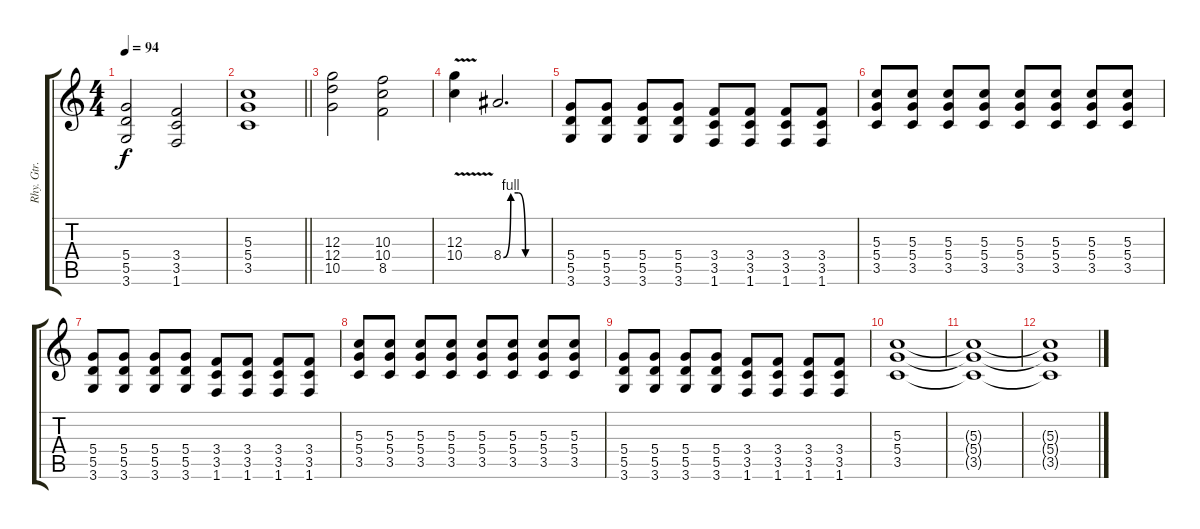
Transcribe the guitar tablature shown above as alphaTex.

\track ("Rhy. Gtr. 1" "Rhy. Gtr. ") {instrument overdrivenguitar}
\staff {score tabs}
\tuning (E4 B3 G3 D3 A2 E2) {hide}
\ts (4 4)
\tempo 94
\clef g2
\ks c
(5.4 5.5 3.6).2{dy f} (3.4 3.5 1.6).2 |
\barLineRight lightlight
(5.3 5.4 3.5).1 |
\section ("" "")
(12.3 12.4 10.5).2 (10.3 10.4 8.5).2 |
(12.3{v} 10.4{v}).4 8.4{be (custom 0 0 10 4 20 4 30 0 60 0)}.2{d} |
(5.4 5.5 3.6).8 (5.4 5.5 3.6).8 (5.4 5.5 3.6).8 (5.4 5.5 3.6).8 (3.4 3.5 1.6).8 (3.4 3.5 1.6).8 (3.4 3.5 1.6).8 (3.4 3.5 1.6).8 |
(5.3 5.4 3.5).8 (5.3 5.4 3.5).8 (5.3 5.4 3.5).8 (5.3 5.4 3.5).8 (5.3 5.4 3.5).8 (5.3 5.4 3.5).8 (5.3 5.4 3.5).8 (5.3 5.4 3.5).8 |
(5.4 5.5 3.6).8 (5.4 5.5 3.6).8 (5.4 5.5 3.6).8 (5.4 5.5 3.6).8 (3.4 3.5 1.6).8 (3.4 3.5 1.6).8 (3.4 3.5 1.6).8 (3.4 3.5 1.6).8 |
(5.3 5.4 3.5).8 (5.3 5.4 3.5).8 (5.3 5.4 3.5).8 (5.3 5.4 3.5).8 (5.3 5.4 3.5).8 (5.3 5.4 3.5).8 (5.3 5.4 3.5).8 (5.3 5.4 3.5).8 |
(5.4 5.5 3.6).8 (5.4 5.5 3.6).8 (5.4 5.5 3.6).8 (5.4 5.5 3.6).8 (3.4 3.5 1.6).8 (3.4 3.5 1.6).8 (3.4 3.5 1.6).8 (3.4 3.5 1.6).8 |
(5.3 5.4 3.5).1 |
(5.3{t} 5.4{t} 3.5{t}).1 |
(5.3{t} 5.4{t} 3.5{t}).1
